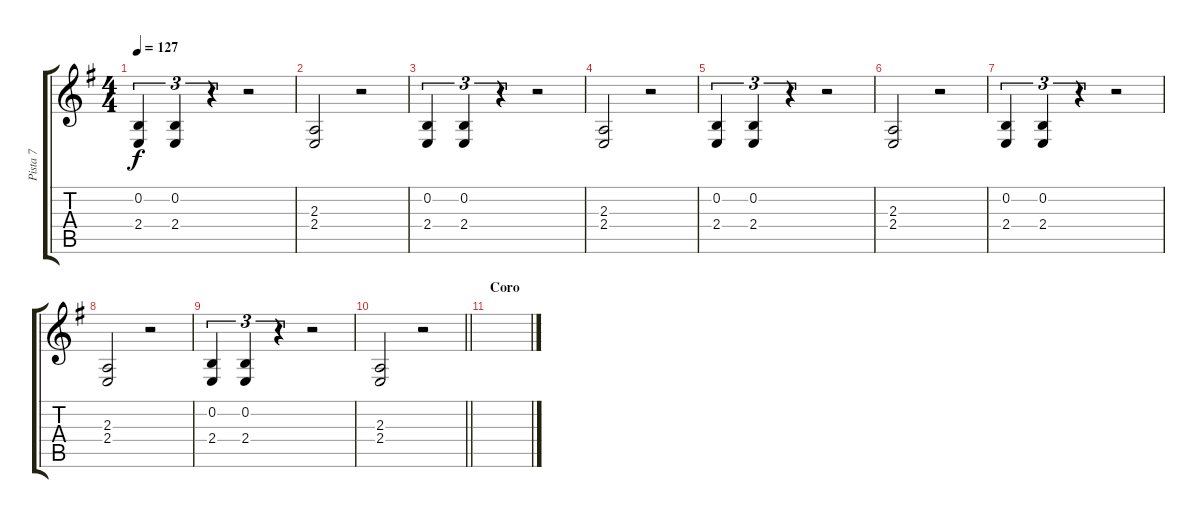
\track ("Pista 7" "Pista 7") {instrument harpsichord}
\staff {score tabs}
\tuning (E4 B3 G3 D3 A2 E2) {hide}
\ts (4 4)
\tempo 127
\clef g2
\ks eminor
(0.2 2.4).4{tu (3 2) dy f} (0.2 2.4).4{tu (3 2)} r.4{tu (3 2)} r.2 |
(2.3 2.4).2 r.2 |
(0.2 2.4).4{tu (3 2)} (0.2 2.4).4{tu (3 2)} r.4{tu (3 2)} r.2 |
(2.3 2.4).2 r.2 |
(0.2 2.4).4{tu (3 2)} (0.2 2.4).4{tu (3 2)} r.4{tu (3 2)} r.2 |
(2.3 2.4).2 r.2 |
(0.2 2.4).4{tu (3 2)} (0.2 2.4).4{tu (3 2)} r.4{tu (3 2)} r.2 |
(2.3 2.4).2 r.2 |
(0.2 2.4).4{tu (3 2)} (0.2 2.4).4{tu (3 2)} r.4{tu (3 2)} r.2 |
\barLineRight lightlight
(2.3 2.4).2 r.2 |
\section ("" "Coro")
